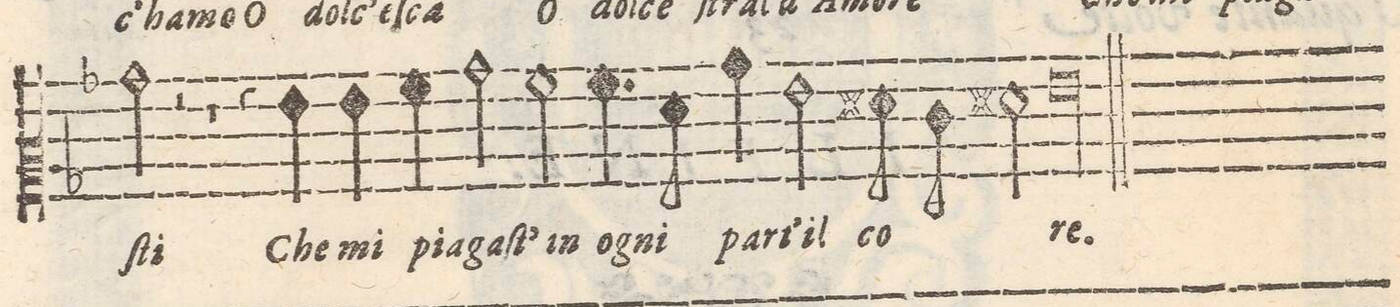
**kern	**text
*I"ALTO	*
*clefC2	*
*k[b-]	*
*M2/1	*
2b-\	-ſti
2r	.
=25-	=25-
1r	.
4r	.
4g\	Che
4g\	mi
4a\	pia-
=26-	=26-
2b-\	-gaſt'-
2a\	-in
4.a\	o-
8f\	-gni
4b-\	part'-
2g\	-il
=27-	=27-
8f#X\	co-
8e\	.
2f#X\	.
0.g	-re.
=28-	=28-
=-	=-
*-	*-
